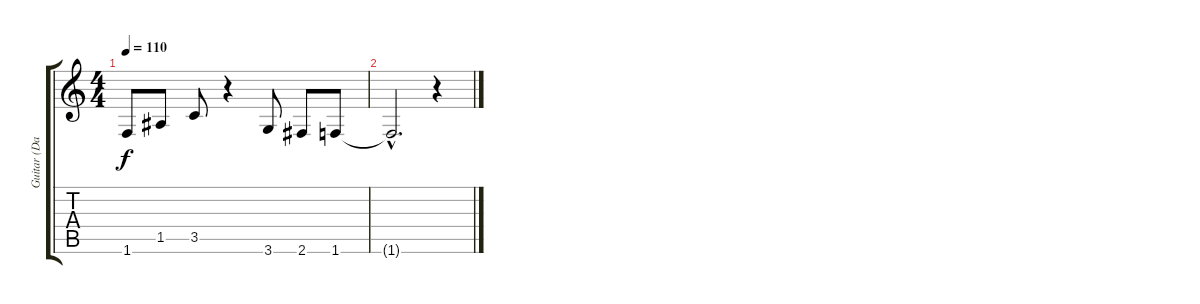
\track ("Guitar (Davies)" "Guitar (Da") {instrument electricguitarclean}
\staff {score tabs}
\tuning (E4 B3 G3 D3 A2 E2) {hide}
\ts (4 4)
\tempo 110
\clef g2
\ks c
1.6.8{dy f} 1.5.8 3.5.8 r.4 3.6.8 2.6.8 1.6.8 |
1.6{hac t}.2{d} r.4
